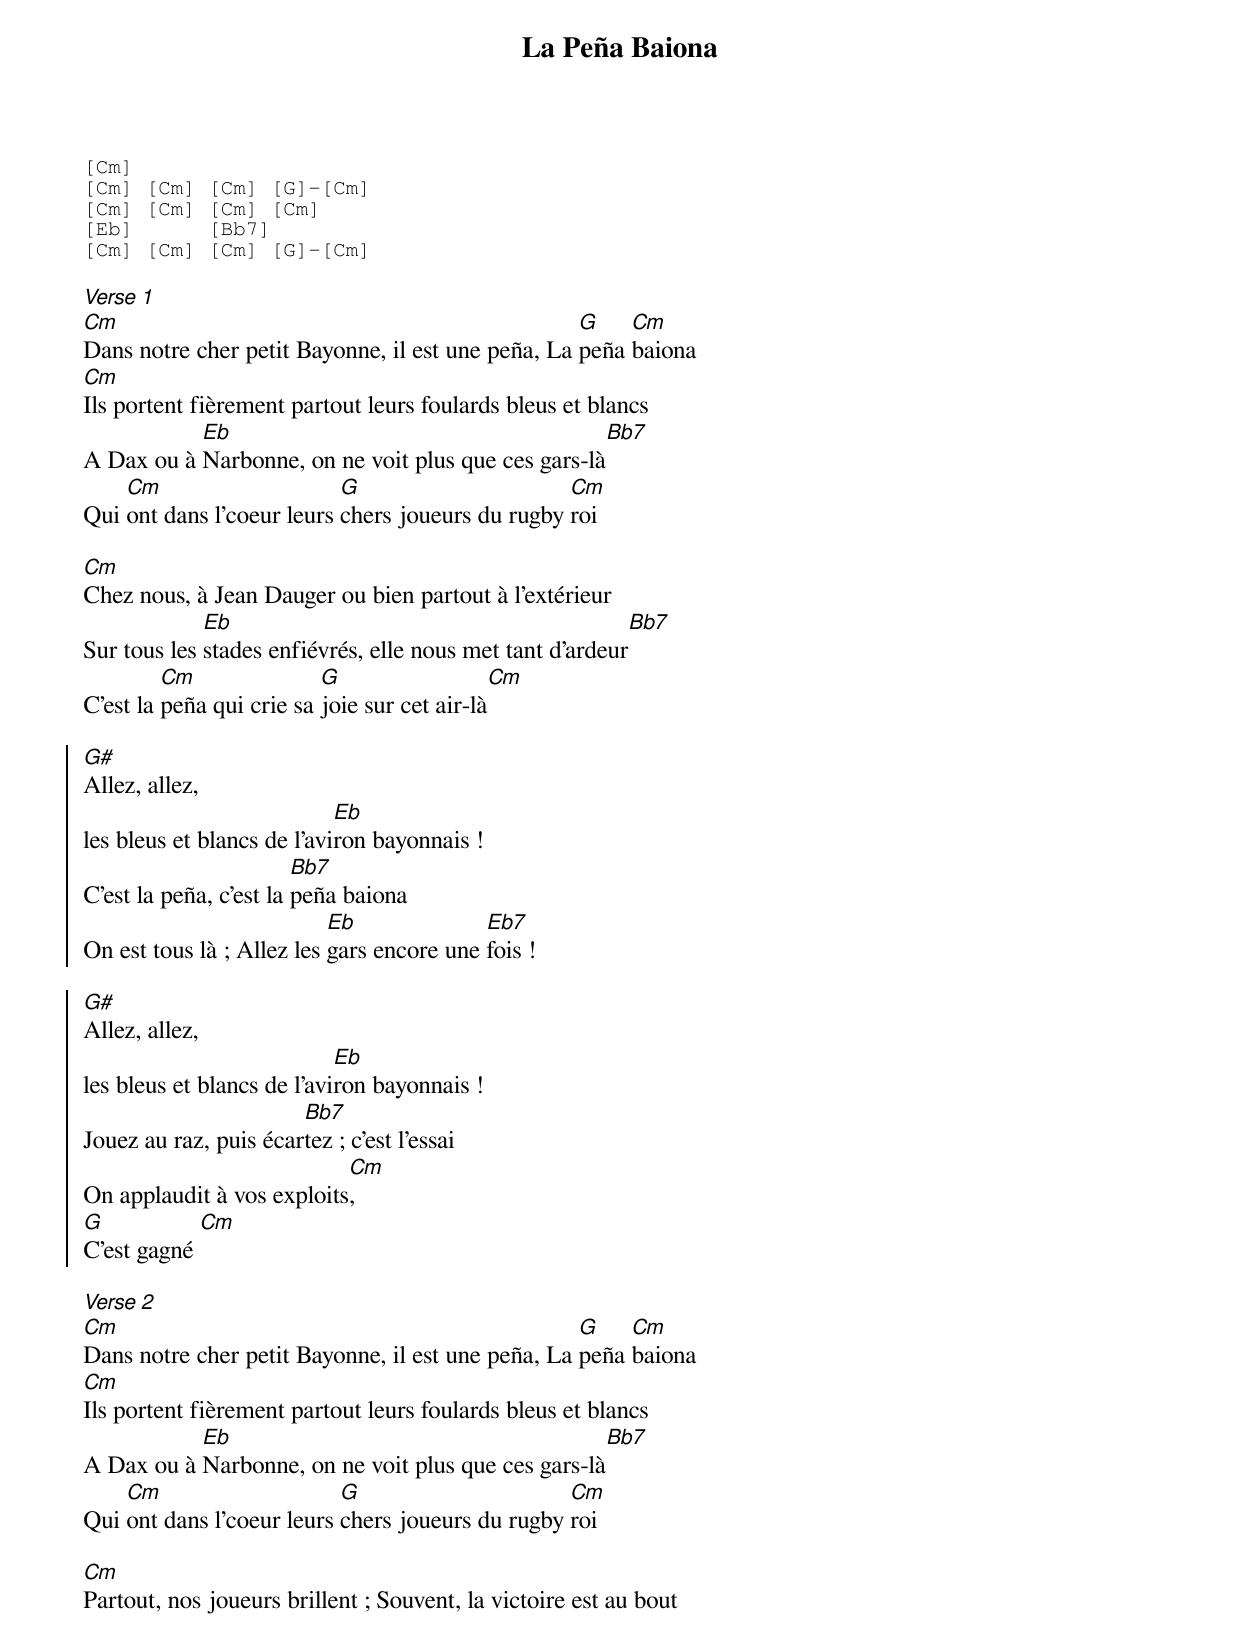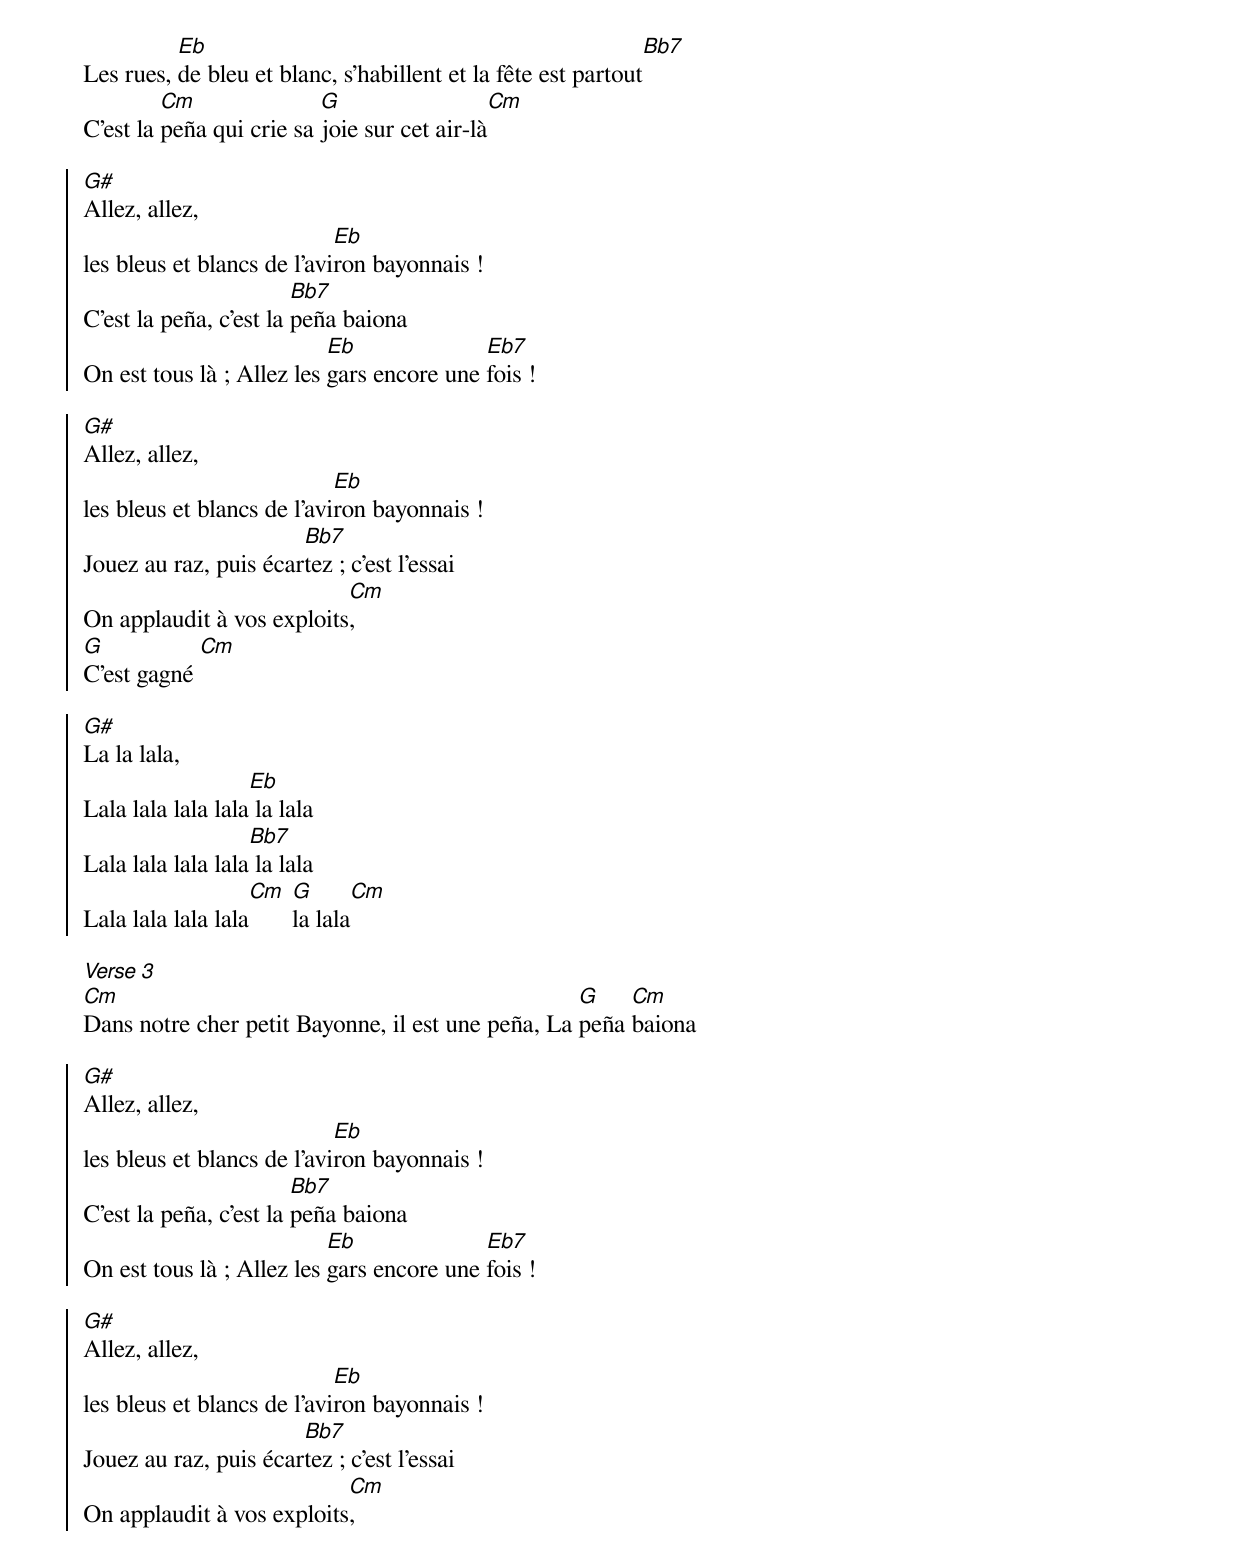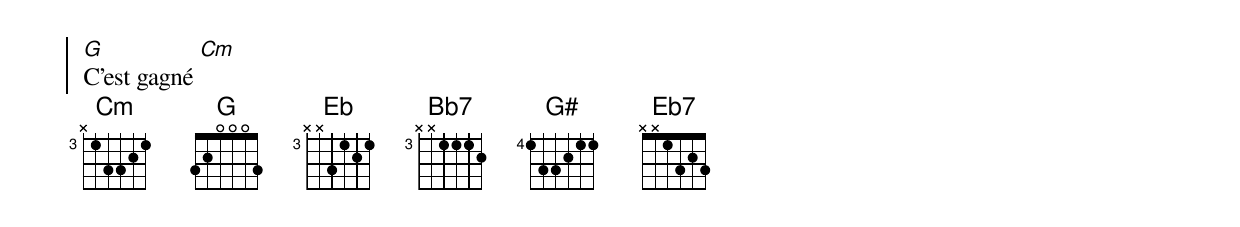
{title: La Peña Baiona}
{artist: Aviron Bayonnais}
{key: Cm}
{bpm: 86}
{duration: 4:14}
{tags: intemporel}

{sot}
[Cm]
[Cm] [Cm] [Cm] [G]-[Cm]
[Cm] [Cm] [Cm] [Cm]
[Eb]      [Bb7]
[Cm] [Cm] [Cm] [G]-[Cm]
{eot}

[Verse 1]
[Cm]Dans notre cher petit Bayonne, il est une peña, La [G]peña [Cm]baiona
[Cm]Ils portent fièrement partout leurs foulards bleus et blancs
A Dax ou à [Eb]Narbonne, on ne voit plus que ces gars-là[Bb7]
Qui [Cm]ont dans l'coeur leurs [G]chers joueurs du rugby [Cm]roi

[Cm]Chez nous, à Jean Dauger ou bien partout à l'extérieur
Sur tous les [Eb]stades enfiévrés, elle nous met tant d'ardeur[Bb7]
C'est la [Cm]peña qui crie sa [G]joie sur cet air-là[Cm]

{soc}
[G#]Allez, allez,
les bleus et blancs de l'avi[Eb]ron bayonnais !
C'est la peña, c'est la [Bb7]peña baiona
On est tous là ; Allez les [Eb]gars encore une [Eb7]fois !

[G#]Allez, allez,
les bleus et blancs de l'avi[Eb]ron bayonnais !
Jouez au raz, puis écar[Bb7]tez ; c'est l'essai
On applaudit à vos exploits[Cm],
[G]C'est gagné [Cm]
{eoc}

[Verse 2]
[Cm]Dans notre cher petit Bayonne, il est une peña, La [G]peña [Cm]baiona
[Cm]Ils portent fièrement partout leurs foulards bleus et blancs
A Dax ou à [Eb]Narbonne, on ne voit plus que ces gars-là[Bb7]
Qui [Cm]ont dans l'coeur leurs [G]chers joueurs du rugby [Cm]roi

[Cm]Partout, nos joueurs brillent ; Souvent, la victoire est au bout
Les rues, [Eb]de bleu et blanc, s'habillent et la fête est partout[Bb7]
C'est la [Cm]peña qui crie sa [G]joie sur cet air-là[Cm]

{soc}
[G#]Allez, allez,
les bleus et blancs de l'avi[Eb]ron bayonnais !
C'est la peña, c'est la [Bb7]peña baiona
On est tous là ; Allez les [Eb]gars encore une [Eb7]fois !

[G#]Allez, allez,
les bleus et blancs de l'avi[Eb]ron bayonnais !
Jouez au raz, puis écar[Bb7]tez ; c'est l'essai
On applaudit à vos exploits[Cm],
[G]C'est gagné [Cm]
{eoc}

{soc}
[G#]La la lala,
Lala lala lala lala[Eb] la lala
Lala lala lala lala[Bb7] la lala
Lala lala lala lala[Cm] [G]la lala[Cm]
{eoc}

[Verse 3]
[Cm]Dans notre cher petit Bayonne, il est une peña, La [G]peña [Cm]baiona

{soc}
[G#]Allez, allez,
les bleus et blancs de l'avi[Eb]ron bayonnais !
C'est la peña, c'est la [Bb7]peña baiona
On est tous là ; Allez les [Eb]gars encore une [Eb7]fois !

[G#]Allez, allez,
les bleus et blancs de l'avi[Eb]ron bayonnais !
Jouez au raz, puis écar[Bb7]tez ; c'est l'essai
On applaudit à vos exploits[Cm],
[G]C'est gagné [Cm]
{eoc}
